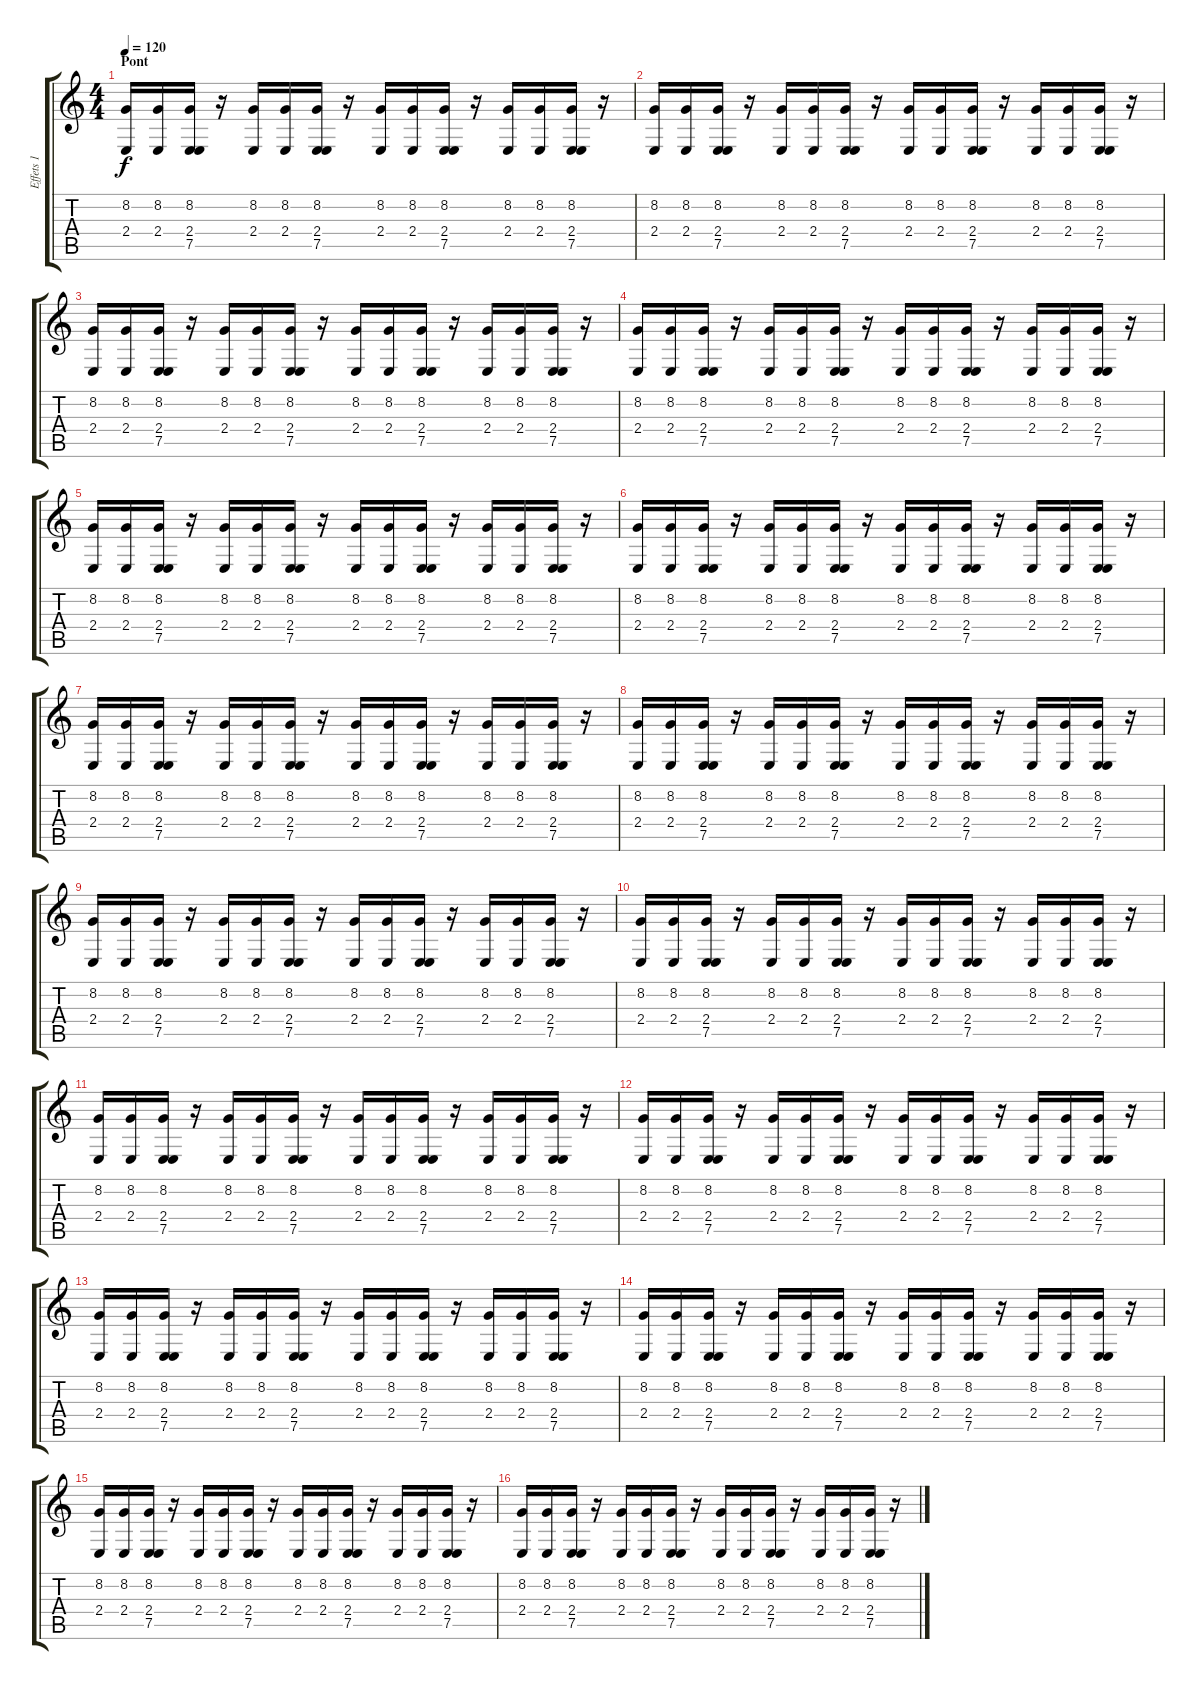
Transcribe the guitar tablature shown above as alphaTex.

\track ("Effets 1" "Effets 1") {instrument pad3polysynth}
\staff {score tabs}
\tuning (E4 B3 G3 D3 A2 E2) {hide}
\ts (4 4)
\section ("" "Pont")
\tempo 120
\clef g2
\ks c
(8.2 2.4).16{dy f} (8.2 2.4).16 (8.2 2.4 7.5).16 r.16 (8.2 2.4).16 (8.2 2.4).16 (8.2 2.4 7.5).16 r.16 (8.2 2.4).16 (8.2 2.4).16 (8.2 2.4 7.5).16 r.16 (8.2 2.4).16 (8.2 2.4).16 (8.2 2.4 7.5).16 r.16 |
(8.2 2.4).16 (8.2 2.4).16 (8.2 2.4 7.5).16 r.16 (8.2 2.4).16 (8.2 2.4).16 (8.2 2.4 7.5).16 r.16 (8.2 2.4).16 (8.2 2.4).16 (8.2 2.4 7.5).16 r.16 (8.2 2.4).16 (8.2 2.4).16 (8.2 2.4 7.5).16 r.16 |
(8.2 2.4).16 (8.2 2.4).16 (8.2 2.4 7.5).16 r.16 (8.2 2.4).16 (8.2 2.4).16 (8.2 2.4 7.5).16 r.16 (8.2 2.4).16 (8.2 2.4).16 (8.2 2.4 7.5).16 r.16 (8.2 2.4).16 (8.2 2.4).16 (8.2 2.4 7.5).16 r.16 |
(8.2 2.4).16 (8.2 2.4).16 (8.2 2.4 7.5).16 r.16 (8.2 2.4).16 (8.2 2.4).16 (8.2 2.4 7.5).16 r.16 (8.2 2.4).16 (8.2 2.4).16 (8.2 2.4 7.5).16 r.16 (8.2 2.4).16 (8.2 2.4).16 (8.2 2.4 7.5).16 r.16 |
(8.2 2.4).16 (8.2 2.4).16 (8.2 2.4 7.5).16 r.16 (8.2 2.4).16 (8.2 2.4).16 (8.2 2.4 7.5).16 r.16 (8.2 2.4).16 (8.2 2.4).16 (8.2 2.4 7.5).16 r.16 (8.2 2.4).16 (8.2 2.4).16 (8.2 2.4 7.5).16 r.16 |
(8.2 2.4).16 (8.2 2.4).16 (8.2 2.4 7.5).16 r.16 (8.2 2.4).16 (8.2 2.4).16 (8.2 2.4 7.5).16 r.16 (8.2 2.4).16 (8.2 2.4).16 (8.2 2.4 7.5).16 r.16 (8.2 2.4).16 (8.2 2.4).16 (8.2 2.4 7.5).16 r.16 |
(8.2 2.4).16 (8.2 2.4).16 (8.2 2.4 7.5).16 r.16 (8.2 2.4).16 (8.2 2.4).16 (8.2 2.4 7.5).16 r.16 (8.2 2.4).16 (8.2 2.4).16 (8.2 2.4 7.5).16 r.16 (8.2 2.4).16 (8.2 2.4).16 (8.2 2.4 7.5).16 r.16 |
(8.2 2.4).16 (8.2 2.4).16 (8.2 2.4 7.5).16 r.16 (8.2 2.4).16 (8.2 2.4).16 (8.2 2.4 7.5).16 r.16 (8.2 2.4).16 (8.2 2.4).16 (8.2 2.4 7.5).16 r.16 (8.2 2.4).16 (8.2 2.4).16 (8.2 2.4 7.5).16 r.16 |
(8.2 2.4).16 (8.2 2.4).16 (8.2 2.4 7.5).16 r.16 (8.2 2.4).16 (8.2 2.4).16 (8.2 2.4 7.5).16 r.16 (8.2 2.4).16 (8.2 2.4).16 (8.2 2.4 7.5).16 r.16 (8.2 2.4).16 (8.2 2.4).16 (8.2 2.4 7.5).16 r.16 |
(8.2 2.4).16 (8.2 2.4).16 (8.2 2.4 7.5).16 r.16 (8.2 2.4).16 (8.2 2.4).16 (8.2 2.4 7.5).16 r.16 (8.2 2.4).16 (8.2 2.4).16 (8.2 2.4 7.5).16 r.16 (8.2 2.4).16 (8.2 2.4).16 (8.2 2.4 7.5).16 r.16 |
(8.2 2.4).16 (8.2 2.4).16 (8.2 2.4 7.5).16 r.16 (8.2 2.4).16 (8.2 2.4).16 (8.2 2.4 7.5).16 r.16 (8.2 2.4).16 (8.2 2.4).16 (8.2 2.4 7.5).16 r.16 (8.2 2.4).16 (8.2 2.4).16 (8.2 2.4 7.5).16 r.16 |
(8.2 2.4).16 (8.2 2.4).16 (8.2 2.4 7.5).16 r.16 (8.2 2.4).16 (8.2 2.4).16 (8.2 2.4 7.5).16 r.16 (8.2 2.4).16 (8.2 2.4).16 (8.2 2.4 7.5).16 r.16 (8.2 2.4).16 (8.2 2.4).16 (8.2 2.4 7.5).16 r.16 |
(8.2 2.4).16 (8.2 2.4).16 (8.2 2.4 7.5).16 r.16 (8.2 2.4).16 (8.2 2.4).16 (8.2 2.4 7.5).16 r.16 (8.2 2.4).16 (8.2 2.4).16 (8.2 2.4 7.5).16 r.16 (8.2 2.4).16 (8.2 2.4).16 (8.2 2.4 7.5).16 r.16 |
(8.2 2.4).16 (8.2 2.4).16 (8.2 2.4 7.5).16 r.16 (8.2 2.4).16 (8.2 2.4).16 (8.2 2.4 7.5).16 r.16 (8.2 2.4).16 (8.2 2.4).16 (8.2 2.4 7.5).16 r.16 (8.2 2.4).16 (8.2 2.4).16 (8.2 2.4 7.5).16 r.16 |
(8.2 2.4).16 (8.2 2.4).16 (8.2 2.4 7.5).16 r.16 (8.2 2.4).16 (8.2 2.4).16 (8.2 2.4 7.5).16 r.16 (8.2 2.4).16 (8.2 2.4).16 (8.2 2.4 7.5).16 r.16 (8.2 2.4).16 (8.2 2.4).16 (8.2 2.4 7.5).16 r.16 |
(8.2 2.4).16 (8.2 2.4).16 (8.2 2.4 7.5).16 r.16 (8.2 2.4).16 (8.2 2.4).16 (8.2 2.4 7.5).16 r.16 (8.2 2.4).16 (8.2 2.4).16 (8.2 2.4 7.5).16 r.16 (8.2 2.4).16 (8.2 2.4).16 (8.2 2.4 7.5).16 r.16
